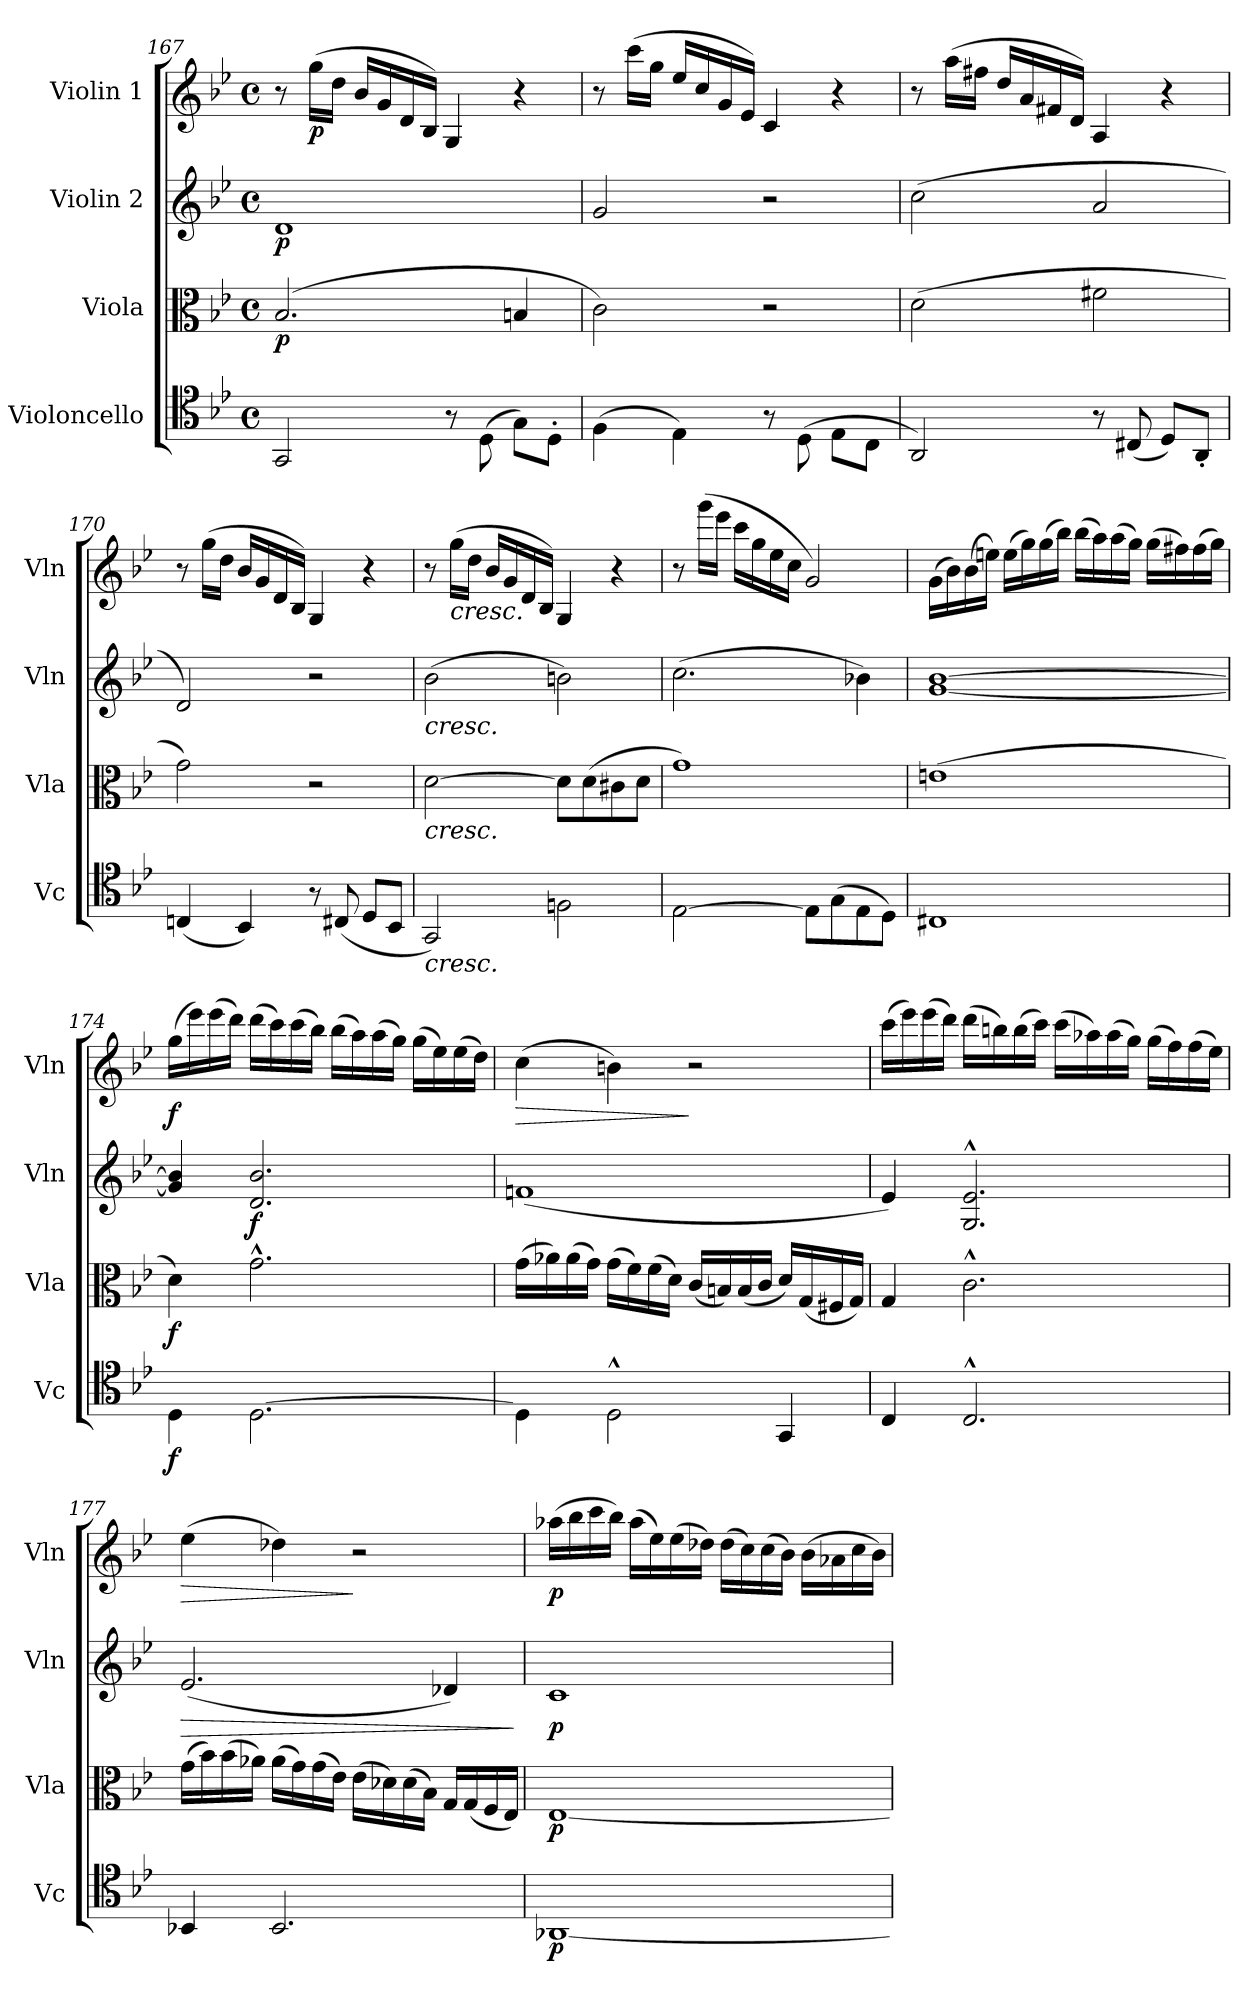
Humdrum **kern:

**kern	**dynam	**kern	**dynam	**kern	**dynam	**kern	**dynam
*part4	*part4	*part3	*part3	*part2	*part2	*part1	*part1
*staff4	*staff4	*staff3	*staff3	*staff2	*staff2	*staff1	*staff1
*I"Violoncello	*	*I"Viola	*	*I"Violin 2	*	*I"Violin 1	*
*I'Vc	*	*I'Vla	*	*I'Vln	*	*I'Vln	*
*clefC4	*	*clefC3	*	*clefG2	*	*clefG2	*
*k[b-e-]	*	*k[b-e-]	*	*k[b-e-]	*	*k[b-e-]	*
*M4/4	*	*M4/4	*	*M4/4	*	*M4/4	*
*met(c)	*	*met(c)	*	*met(c)	*	*met(c)	*
=167	=167	=167	=167	=167	=167	=167	=167
!	!	!	!LO:DY:b	!	!LO:DY:b	!	!
2GG/	.	(<2.B-/	p	1d	p	8r	.
!	!	!	!	!	!	!	!LO:DY:b
.	.	.	.	.	.	(>16gg\LL	p
.	.	.	.	.	.	16dd\JJ	.
.	.	.	.	.	.	16b-/LL	.
.	.	.	.	.	.	16g/	.
.	.	.	.	.	.	16d/	.
.	.	.	.	.	.	16B-/JJ)	.
8r	.	.	.	.	.	4G/	.
(>8D\	.	.	.	.	.	.	.
8G\L)	.	4Bn/	.	.	.	4r	.
8D'\J	.	.	.	.	.	.	.
=168	=168	=168	=168	=168	=168	=168	=168
(>4F\	.	2c\)	.	2g/	.	8r	.
.	.	.	.	.	.	(>16ccc\LL	.
.	.	.	.	.	.	16gg\JJ	.
4E-\)	.	.	.	.	.	16ee-/LL	.
.	.	.	.	.	.	16cc/	.
.	.	.	.	.	.	16g/	.
.	.	.	.	.	.	16e-/JJ)	.
8r	.	2r	.	2r	.	4c/	.
(>8D\	.	.	.	.	.	.	.
8E-\L	.	.	.	.	.	4r	.
8C\J	.	.	.	.	.	.	.
!!LO:PB:g=z
=169	=169	=169	=169	=169	=169	=169	=169
2AA/)	.	(>2d\	.	(>2cc\	.	8r	.
.	.	.	.	.	.	(>16aa\LL	.
.	.	.	.	.	.	16ff#X\JJ	.
.	.	.	.	.	.	16dd/LL	.
.	.	.	.	.	.	16a/	.
.	.	.	.	.	.	16f#X/	.
.	.	.	.	.	.	16d/JJ)	.
8r	.	2f#X\	.	2a/	.	4A/	.
(<8C#X/	.	.	.	.	.	.	.
8D/L)	.	.	.	.	.	4r	.
8AA'/J	.	.	.	.	.	.	.
=170	=170	=170	=170	=170	=170	=170	=170
(<4Cn/	.	2g\)	.	2d/)	.	8r	.
.	.	.	.	.	.	(>16gg\LL	.
.	.	.	.	.	.	16dd\JJ	.
4BB-/)	.	.	.	.	.	16b-/LL	.
.	.	.	.	.	.	16g/	.
.	.	.	.	.	.	16d/	.
.	.	.	.	.	.	16B-/JJ)	.
8r	.	2r	.	2r	.	4G/	.
(<8C#X/	.	.	.	.	.	.	.
8D/L	.	.	.	.	.	4r	.
8BB-/J	.	.	.	.	.	.	.
=171	=171	=171	=171	=171	=171	=171	=171
!	!	!	!	!LO:TX:b:i:t=cresc.	!	!	!
!	!	!LO:TX:b:i:t=cresc.	!	!	!	!	!
!LO:TX:b:i:t=cresc.	!	!	!	!	!	!	!
2GG/)	.	[2d\	.	(>2b-\	.	8r	.
!	!	!	!	!	!	!LO:TX:b:i:t=cresc.	!
.	.	.	.	.	.	(>16gg\LL	.
.	.	.	.	.	.	16dd\JJ	.
.	.	.	.	.	.	16b-/LL	.
.	.	.	.	.	.	16g/	.
.	.	.	.	.	.	16d/	.
.	.	.	.	.	.	16B-/JJ)	.
2Fn\	.	8d\L]	.	2bn\)	.	4G/	.
.	.	(>8d\	.	.	.	.	.
.	.	8c#X\	.	.	.	4r	.
.	.	8d\J	.	.	.	.	.
=172	=172	=172	=172	=172	=172	=172	=172
[2E-\	.	1g)	.	(>2.cc\	.	8r	.
.	.	.	.	.	.	(>16ggg\LL	.
.	.	.	.	.	.	16eee-\JJ	.
.	.	.	.	.	.	16ccc\LL	.
.	.	.	.	.	.	16gg\	.
.	.	.	.	.	.	16ee-\	.
.	.	.	.	.	.	16cc\JJ	.
8E-\L]	.	.	.	.	.	2g/)	.
(>8G\	.	.	.	.	.	.	.
8E-\	.	.	.	4b-X\)	.	.	.
8D\J)	.	.	.	.	.	.	.
=173	=173	=173	=173	=173	=173	=173	=173
1C#X	.	(>1en	.	[1g [1b-	.	(>16g\LL	.
.	.	.	.	.	.	16b-\)	.
.	.	.	.	.	.	(>16b-\	.
.	.	.	.	.	.	16een\JJ)	.
.	.	.	.	.	.	(>16ee\LL	.
.	.	.	.	.	.	16gg\)	.
.	.	.	.	.	.	(>16gg\	.
.	.	.	.	.	.	16bb-\JJ)	.
.	.	.	.	.	.	(>16bb-\LL	.
.	.	.	.	.	.	16aa\)	.
.	.	.	.	.	.	(>16aa\	.
.	.	.	.	.	.	16gg\JJ)	.
.	.	.	.	.	.	(>16gg\LL	.
.	.	.	.	.	.	16ff#X\)	.
.	.	.	.	.	.	(>16ff#\	.
.	.	.	.	.	.	16gg\JJ)	.
!!LO:LB:g=z
=174	=174	=174	=174	=174	=174	=174	=174
!	!LO:DY:b	!	!LO:DY:b	!	!	!	!LO:DY:b
4D\	f	4d\)	f	4g/] 4b-/]	.	(>16gg\LL	f
.	.	.	.	.	.	16eee-\)	.
.	.	.	.	.	.	(>16eee-\	.
.	.	.	.	.	.	16ddd\JJ)	.
!	!	!	!	!	!LO:DY:b	!	!
[2.D\	.	2.g^^\	.	2.d/ 2.b-/	f	(>16ddd\LL	.
.	.	.	.	.	.	16ccc\)	.
.	.	.	.	.	.	(>16ccc\	.
.	.	.	.	.	.	16bb-\JJ)	.
.	.	.	.	.	.	(>16bb-\LL	.
.	.	.	.	.	.	16aa\)	.
.	.	.	.	.	.	(>16aa\	.
.	.	.	.	.	.	16gg\JJ)	.
.	.	.	.	.	.	(>16gg\LL	.
.	.	.	.	.	.	16ee-\)	.
.	.	.	.	.	.	(>16ee-\	.
.	.	.	.	.	.	16dd\JJ)	.
=175	=175	=175	=175	=175	=175	=175	=175
!	!	!	!	!	!	!	!LO:HP:b
4D\]	.	(>16g\LL	.	(<1fn	.	(>4cc\	>
.	.	16a-X\)	.	.	.	.	.
.	.	(>16a-\	.	.	.	.	.
.	.	16g\JJ)	.	.	.	.	.
2D^^\	.	(>16g\LL	.	.	.	4bn\)	.
.	.	16f\)	.	.	.	.	.
.	.	(>16f\	.	.	.	.	.
.	.	16d\JJ)	.	.	.	.	.
.	.	(<16c/LL	.	.	.	2r	]
.	.	16Bn/)	.	.	.	.	.
.	.	(<16B/	.	.	.	.	.
.	.	16c/JJ	.	.	.	.	.
4GG/	.	16d/LL)	.	.	.	.	.
.	.	(<16G/	.	.	.	.	.
.	.	16F#X/	.	.	.	.	.
.	.	16G/JJ)	.	.	.	.	.
=176	=176	=176	=176	=176	=176	=176	=176
4C/	.	4G/	.	4e-/)	.	(>16ccc\LL	.
.	.	.	.	.	.	16eee-\)	.
.	.	.	.	.	.	(>16eee-\	.
.	.	.	.	.	.	16ddd\JJ)	.
2.C^^/	.	2.c^^\	.	2.G/^^ 2.e-/^^	.	(>16ddd\LL	.
.	.	.	.	.	.	16bbn\)	.
.	.	.	.	.	.	(>16bb\	.
.	.	.	.	.	.	16ccc\JJ)	.
.	.	.	.	.	.	(>16ccc\LL	.
.	.	.	.	.	.	16aa-X\)	.
.	.	.	.	.	.	(>16aa-\	.
.	.	.	.	.	.	16gg\JJ)	.
.	.	.	.	.	.	(>16gg\LL	.
.	.	.	.	.	.	16ff\)	.
.	.	.	.	.	.	(>16ff\	.
.	.	.	.	.	.	16ee-\JJ)	.
=177	=177	=177	=177	=177	=177	=177	=177
!	!	!	!	!	!LO:HP:b	!	!LO:HP:b
4BB-X/	.	(>16g\LL	.	(<2.e-/	>	(>4ee-\	>
.	.	16b-\)	.	.	.	.	.
.	.	(>16b-\	.	.	.	.	.
.	.	16a-X\JJ)	.	.	.	.	.
2.BB-/	.	(>16a-\LL	.	.	.	4dd-X\)	.
.	.	16g\)	.	.	.	.	.
.	.	(>16g\	.	.	.	.	.
.	.	16e-\JJ)	.	.	.	.	.
.	.	(>16e-\LL	.	.	.	2r	]
.	.	16d-X\)	.	.	.	.	.
.	.	(>16d-\	.	.	.	.	.
.	.	16B-\JJ)	.	.	.	.	.
.	.	16G/LL	.	4d-X/)	.	.	.
.	.	(<16G/	.	.	.	.	.
.	.	16F/	.	.	.	.	.
.	.	16E-/JJ)	.	.	.	.	.
.	.	.	.	.	]	.	.
!!LO:LB:g=z
=178	=178	=178	=178	=178	=178	=178	=178
!	!LO:DY:b	!	!LO:DY:b	!	!LO:DY:b	!	!LO:DY:b
[1AA-X	p	[1E-	p	1c	p	(>16aa-X\LL	p
.	.	.	.	.	.	16bb-\	.
.	.	.	.	.	.	16ccc\	.
.	.	.	.	.	.	16bb-\JJ)	.
.	.	.	.	.	.	(>16aa-\LL	.
.	.	.	.	.	.	16ee-\)	.
.	.	.	.	.	.	(>16ee-\	.
.	.	.	.	.	.	16dd-X\JJ)	.
.	.	.	.	.	.	(>16dd-\LL	.
.	.	.	.	.	.	16cc\)	.
.	.	.	.	.	.	(>16cc\	.
.	.	.	.	.	.	16b-\JJ)	.
.	.	.	.	.	.	(>16b-\LL	.
.	.	.	.	.	.	16a-X\	.
.	.	.	.	.	.	16cc\	.
.	.	.	.	.	.	16b-\JJ)	.
=	=	=	=	=	=	=	=
*-	*-	*-	*-	*-	*-	*-	*-
